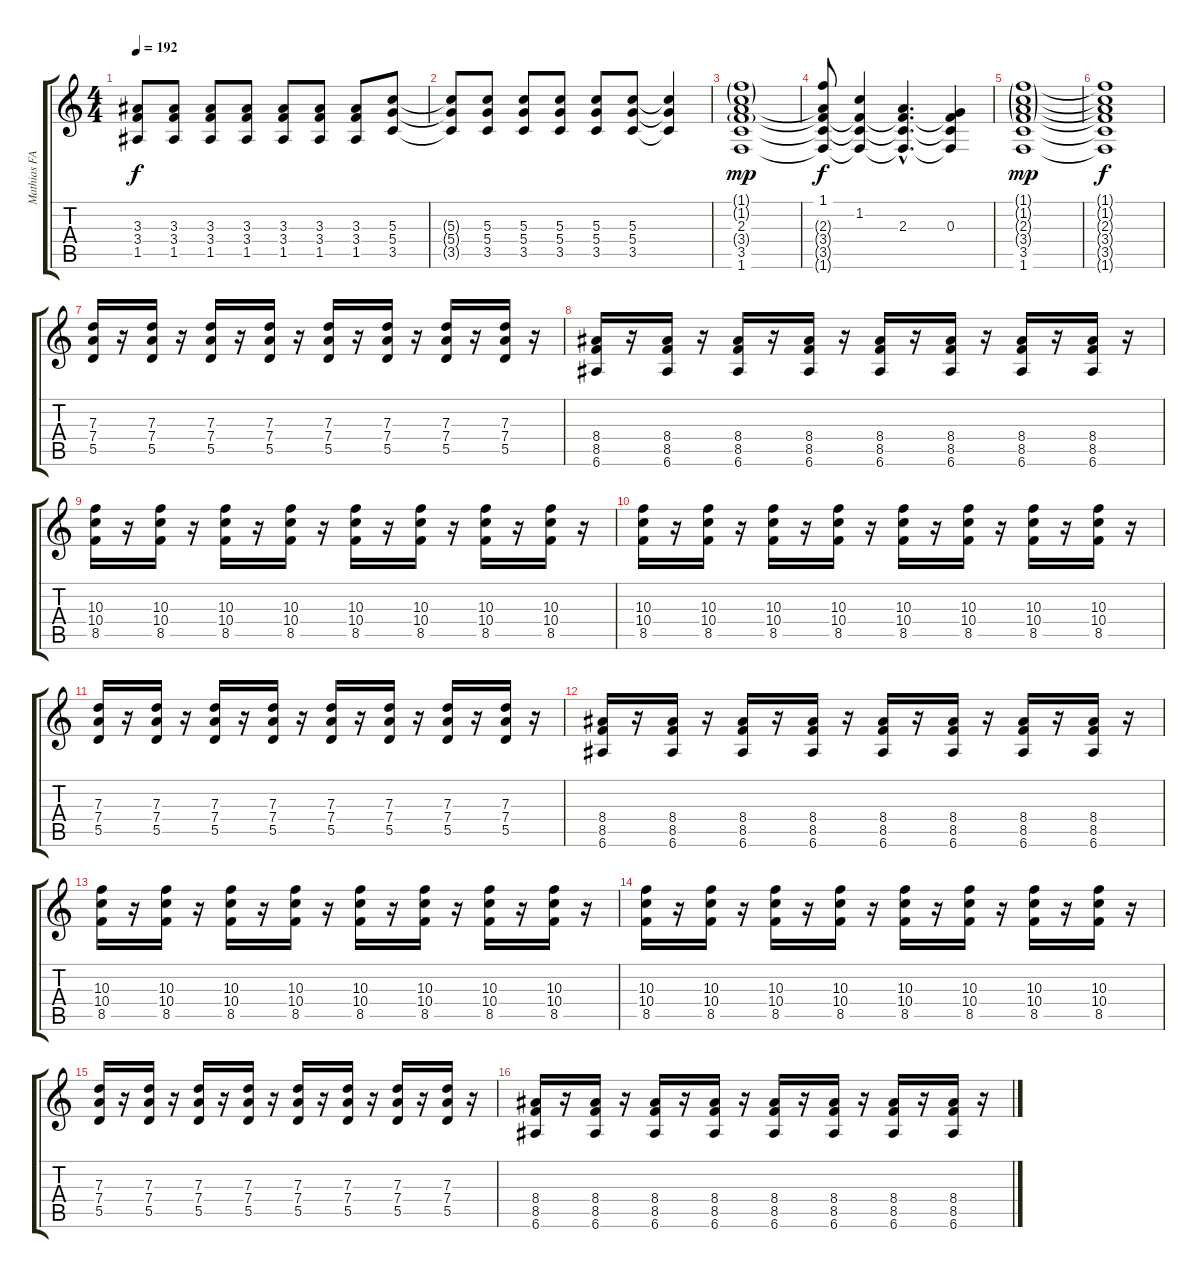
\track ("Mathias FARM" "Mathias FA") {instrument distortionguitar}
\staff {score tabs}
\tuning (E4 B3 G3 D3 A2 E2) {hide}
\ts (4 4)
\tempo 192
\clef g2
\ks c
(3.3{t} 3.4{t} 1.5{t}).8{dy f} (3.3 3.4 1.5).8 (3.3 3.4 1.5).8 (3.3 3.4 1.5).8 (3.3 3.4 1.5).8 (3.3 3.4 1.5).8 (3.3 3.4 1.5).8 (5.3 5.4 3.5).8 |
(5.3{t} 5.4{t} 3.5{t}).8 (5.3 5.4 3.5).8 (5.3 5.4 3.5).8 (5.3 5.4 3.5).8 (5.3 5.4 3.5).8 (5.3 5.4 3.5).8 (5.3{t} 5.4{t} 3.5{t}).4 |
(1.1{g} 1.2{g} 2.3 3.4{g} 3.5 1.6).1{dy mp} |
(1.1 2.3{t} 3.4{t} 3.5{t} 1.6{t}).8{dy f} (1.2 3.4{t} 3.5{t} 1.6{t}).4 (2.3{hac} 3.4{hac t} 3.5{hac t} 1.6{hac t}).4{d} (0.3 3.4{t} 3.5{t} 1.6{t}).4 |
(1.1{g} 1.2{g} 2.3{g} 3.4{g} 3.5 1.6).1{dy mp} |
(1.1{t} 1.2{t} 2.3{t} 3.4{t} 3.5{t} 1.6{t}).1{dy f} |
(7.3 7.4 5.5).16 r.16 (7.3 7.4 5.5).16 r.16 (7.3 7.4 5.5).16 r.16 (7.3 7.4 5.5).16 r.16 (7.3 7.4 5.5).16 r.16 (7.3 7.4 5.5).16 r.16 (7.3 7.4 5.5).16 r.16 (7.3 7.4 5.5).16 r.16 |
(8.4 8.5 6.6).16 r.16 (8.4 8.5 6.6).16 r.16 (8.4 8.5 6.6).16 r.16 (8.4 8.5 6.6).16 r.16 (8.4 8.5 6.6).16 r.16 (8.4 8.5 6.6).16 r.16 (8.4 8.5 6.6).16 r.16 (8.4 8.5 6.6).16 r.16 |
(10.3 10.4 8.5).16 r.16 (10.3 10.4 8.5).16 r.16 (10.3 10.4 8.5).16 r.16 (10.3 10.4 8.5).16 r.16 (10.3 10.4 8.5).16 r.16 (10.3 10.4 8.5).16 r.16 (10.3 10.4 8.5).16 r.16 (10.3 10.4 8.5).16 r.16 |
(10.3 10.4 8.5).16 r.16 (10.3 10.4 8.5).16 r.16 (10.3 10.4 8.5).16 r.16 (10.3 10.4 8.5).16 r.16 (10.3 10.4 8.5).16 r.16 (10.3 10.4 8.5).16 r.16 (10.3 10.4 8.5).16 r.16 (10.3 10.4 8.5).16 r.16 |
(7.3 7.4 5.5).16 r.16 (7.3 7.4 5.5).16 r.16 (7.3 7.4 5.5).16 r.16 (7.3 7.4 5.5).16 r.16 (7.3 7.4 5.5).16 r.16 (7.3 7.4 5.5).16 r.16 (7.3 7.4 5.5).16 r.16 (7.3 7.4 5.5).16 r.16 |
(8.4 8.5 6.6).16 r.16 (8.4 8.5 6.6).16 r.16 (8.4 8.5 6.6).16 r.16 (8.4 8.5 6.6).16 r.16 (8.4 8.5 6.6).16 r.16 (8.4 8.5 6.6).16 r.16 (8.4 8.5 6.6).16 r.16 (8.4 8.5 6.6).16 r.16 |
(10.3 10.4 8.5).16 r.16 (10.3 10.4 8.5).16 r.16 (10.3 10.4 8.5).16 r.16 (10.3 10.4 8.5).16 r.16 (10.3 10.4 8.5).16 r.16 (10.3 10.4 8.5).16 r.16 (10.3 10.4 8.5).16 r.16 (10.3 10.4 8.5).16 r.16 |
(10.3 10.4 8.5).16 r.16 (10.3 10.4 8.5).16 r.16 (10.3 10.4 8.5).16 r.16 (10.3 10.4 8.5).16 r.16 (10.3 10.4 8.5).16 r.16 (10.3 10.4 8.5).16 r.16 (10.3 10.4 8.5).16 r.16 (10.3 10.4 8.5).16 r.16 |
(7.3 7.4 5.5).16 r.16 (7.3 7.4 5.5).16 r.16 (7.3 7.4 5.5).16 r.16 (7.3 7.4 5.5).16 r.16 (7.3 7.4 5.5).16 r.16 (7.3 7.4 5.5).16 r.16 (7.3 7.4 5.5).16 r.16 (7.3 7.4 5.5).16 r.16 |
(8.4 8.5 6.6).16 r.16 (8.4 8.5 6.6).16 r.16 (8.4 8.5 6.6).16 r.16 (8.4 8.5 6.6).16 r.16 (8.4 8.5 6.6).16 r.16 (8.4 8.5 6.6).16 r.16 (8.4 8.5 6.6).16 r.16 (8.4 8.5 6.6).16 r.16
